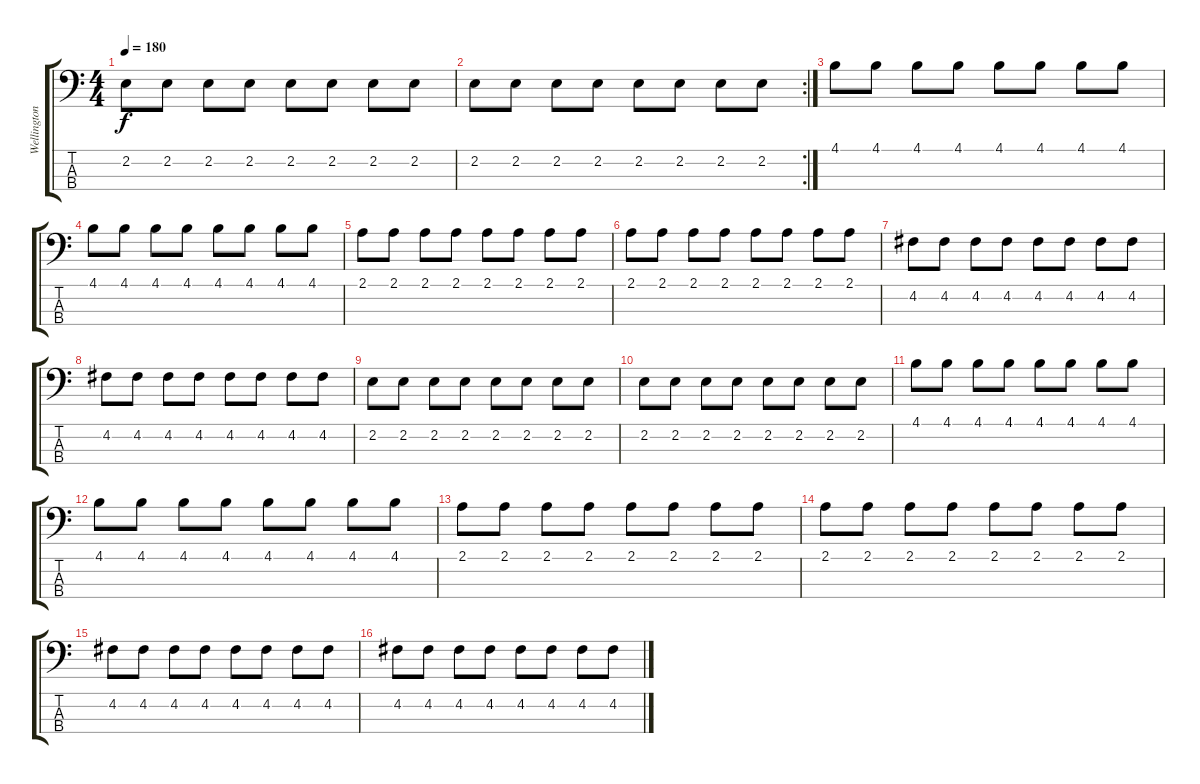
\track ("Wellington Veloso" "Wellington") {instrument electricbasspick}
\staff {score tabs}
\tuning (G2 D2 A1 E1) {hide}
\ts (4 4)
\tempo 180
\clef f4
\ks c
2.2.8{dy f} 2.2.8 2.2.8 2.2.8 2.2.8 2.2.8 2.2.8 2.2.8 |
\rc 2
2.2.8 2.2.8 2.2.8 2.2.8 2.2.8 2.2.8 2.2.8 2.2.8 |
4.1.8 4.1.8 4.1.8 4.1.8 4.1.8 4.1.8 4.1.8 4.1.8 |
4.1.8 4.1.8 4.1.8 4.1.8 4.1.8 4.1.8 4.1.8 4.1.8 |
2.1.8 2.1.8 2.1.8 2.1.8 2.1.8 2.1.8 2.1.8 2.1.8 |
2.1.8 2.1.8 2.1.8 2.1.8 2.1.8 2.1.8 2.1.8 2.1.8 |
4.2.8 4.2.8 4.2.8 4.2.8 4.2.8 4.2.8 4.2.8 4.2.8 |
4.2.8 4.2.8 4.2.8 4.2.8 4.2.8 4.2.8 4.2.8 4.2.8 |
2.2.8 2.2.8 2.2.8 2.2.8 2.2.8 2.2.8 2.2.8 2.2.8 |
2.2.8 2.2.8 2.2.8 2.2.8 2.2.8 2.2.8 2.2.8 2.2.8 |
4.1.8 4.1.8 4.1.8 4.1.8 4.1.8 4.1.8 4.1.8 4.1.8 |
4.1.8 4.1.8 4.1.8 4.1.8 4.1.8 4.1.8 4.1.8 4.1.8 |
2.1.8 2.1.8 2.1.8 2.1.8 2.1.8 2.1.8 2.1.8 2.1.8 |
2.1.8 2.1.8 2.1.8 2.1.8 2.1.8 2.1.8 2.1.8 2.1.8 |
4.2.8 4.2.8 4.2.8 4.2.8 4.2.8 4.2.8 4.2.8 4.2.8 |
4.2.8 4.2.8 4.2.8 4.2.8 4.2.8 4.2.8 4.2.8 4.2.8
